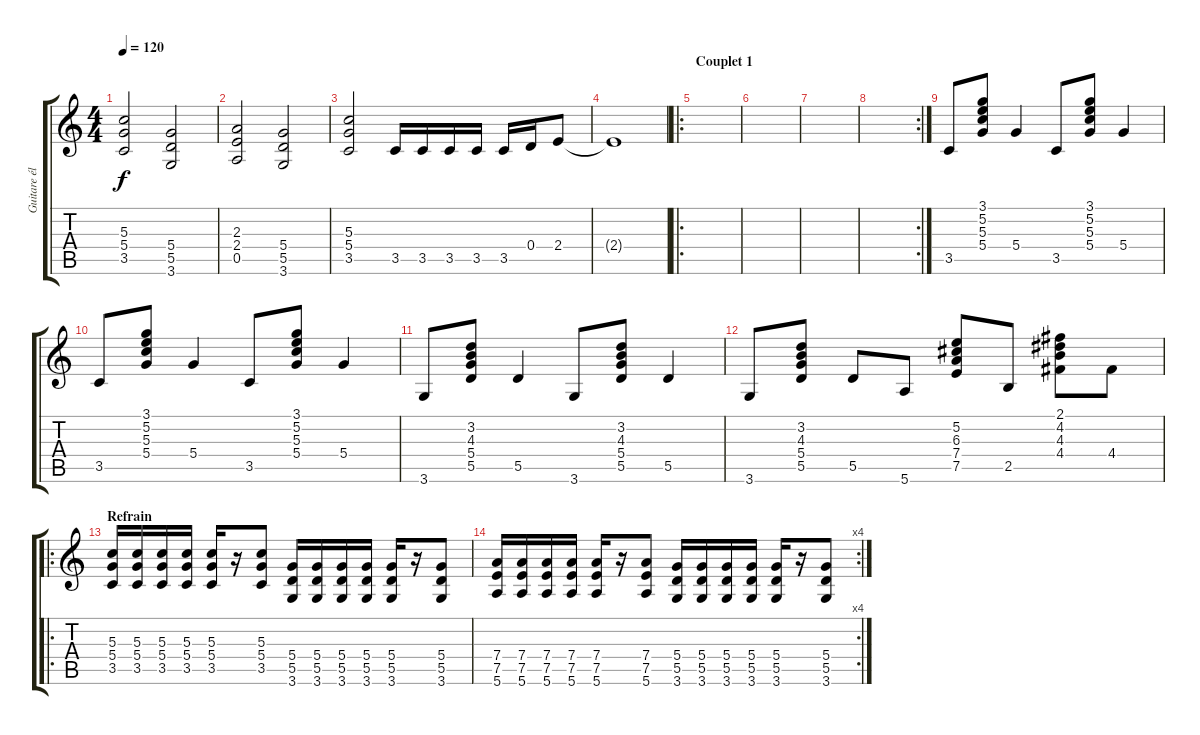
\track ("Guitare électrique rhytmique" "Guitare él") {instrument electricguitarclean}
\staff {score tabs}
\tuning (E4 B3 G3 D3 A2 E2) {hide}
\ts (4 4)
\section ("" "")
\tempo 120
\clef g2
\ks c
(5.3 5.4 3.5).2{dy f volume 10 instrument distortionguitar} (5.4 5.5 3.6).2 |
(2.3 2.4 0.5).2 (5.4 5.5 3.6).2 |
(5.3 5.4 3.5).2 3.5.16 3.5.16 3.5.16 3.5.16 3.5.16 0.4.16 2.4.8 |
2.4{t}.1 |
\ro
\section ("" "Couplet 1")
|
|
|
\rc 2
|
3.5.8{volume 5 instrument electricguitarclean} (3.1 5.2 5.3 5.4).8 5.4.4 3.5.8 (3.1 5.2 5.3 5.4).8 5.4.4 |
3.5.8 (3.1 5.2 5.3 5.4).8 5.4.4 3.5.8 (3.1 5.2 5.3 5.4).8 5.4.4 |
3.6.8 (3.2 4.3 5.4 5.5).8 5.5.4 3.6.8 (3.2 4.3 5.4 5.5).8 5.5.4 |
3.6.8 (3.2 4.3 5.4 5.5).8 5.5.8 5.6.8 (5.2 6.3 7.4 7.5).8 2.5.8 (2.1 4.2 4.3 4.4).8 4.4.8 |
\ro
\section ("" "Refrain")
(5.3 5.4 3.5).16{volume 9 instrument distortionguitar} (5.3 5.4 3.5).16 (5.3 5.4 3.5).16 (5.3 5.4 3.5).16 (5.3 5.4 3.5).16 r.16 (5.3 5.4 3.5).8 (5.4 5.5 3.6).16 (5.4 5.5 3.6).16 (5.4 5.5 3.6).16 (5.4 5.5 3.6).16 (5.4 5.5 3.6).16 r.16 (5.4 5.5 3.6).8 |
\rc 4
(7.4 7.5 5.6).16 (7.4 7.5 5.6).16 (7.4 7.5 5.6).16 (7.4 7.5 5.6).16 (7.4 7.5 5.6).16 r.16 (7.4 7.5 5.6).8 (5.4 5.5 3.6).16 (5.4 5.5 3.6).16 (5.4 5.5 3.6).16 (5.4 5.5 3.6).16 (5.4 5.5 3.6).16 r.16 (5.4 5.5 3.6).8
